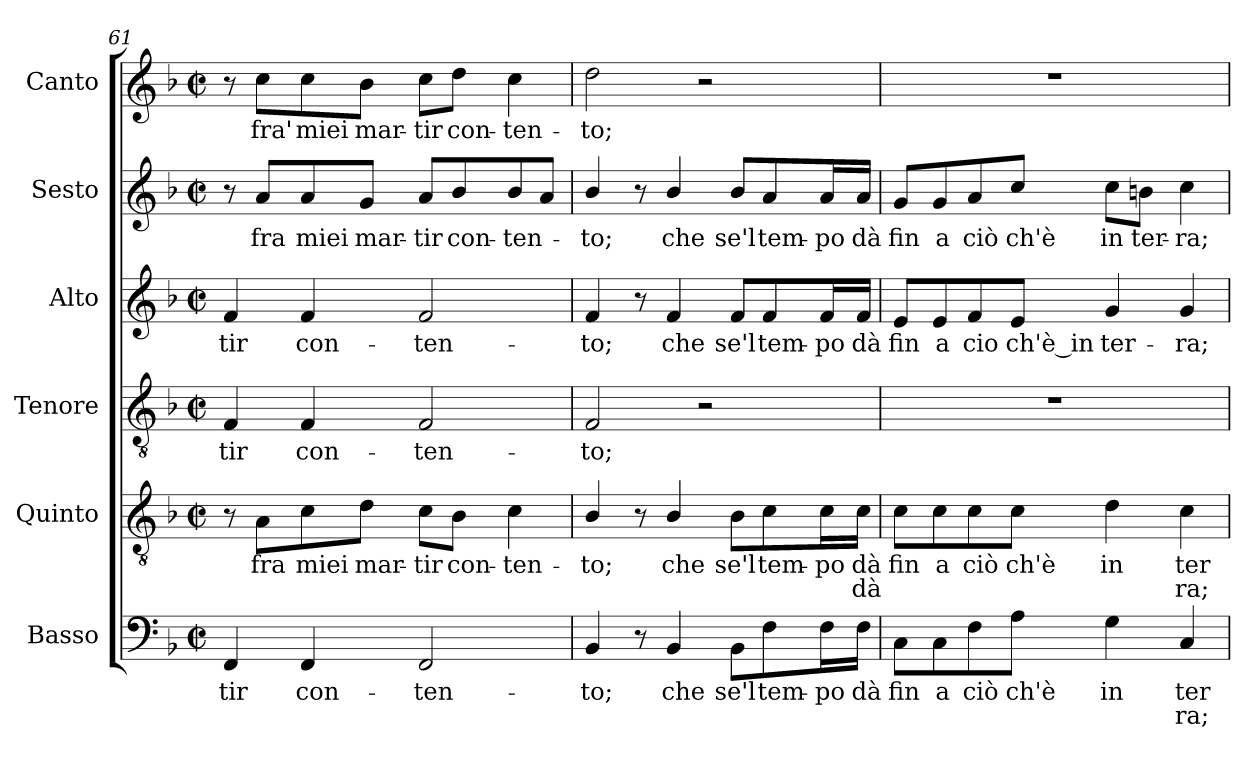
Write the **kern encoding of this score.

**kern	**text	**text	**kern	**text	**text	**kern	**text	**kern	**text	**kern	**text	**kern	**text
*part6	*part6	*part6	*part5	*part5	*part5	*part4	*part4	*part3	*part3	*part2	*part2	*part1	*part1
*staff6	*staff6	*staff6	*staff5	*staff5	*staff5	*staff4	*staff4	*staff3	*staff3	*staff2	*staff2	*staff1	*staff1
*I"Basso	*	*	*I"Quinto	*	*	*I"Tenore	*	*I"Alto	*	*I"Sesto	*	*I"Canto	*
*I'B.	*	*	*I'T.	*	*	*I'T.	*	*I'A.	*	*I'S.	*	*	*
*clefF4	*	*	*clefGv2	*	*	*clefGv2	*	*clefG2	*	*clefG2	*	*clefG2	*
*	*	*	*ITrd7c12	*	*	*ITrd7c12	*	*	*	*	*	*	*
*k[b-]	*	*	*k[b-]	*	*	*k[b-]	*	*k[b-]	*	*k[b-]	*	*k[b-]	*
*F:	*	*	*F:	*	*	*F:	*	*F:	*	*F:	*	*F:	*
*M2/2	*	*	*M2/2	*	*	*M2/2	*	*M2/2	*	*M2/2	*	*M2/2	*
*met(c|)	*	*	*met(c|)	*	*	*met(c|)	*	*met(c|)	*	*met(c|)	*	*met(c|)	*
=61	=61	=61	=61	=61	=61	=61	=61	=61	=61	=61	=61	=61	=61
!	!LO:LY:b:color=#000000	!	!	!	!	!	!	!	!	!	!	!	!
!	!	!	!	!	!	!	!LO:LY:b:color=#000000	!	!	!	!	!	!
!	!	!	!	!	!	!	!	!	!LO:LY:b:color=#000000	!	!	!	!
4FFi/	-tir	.	8r	.	.	4FFi/	-tir	4fi/	-tir	8r	.	8r	.
!	!	!	!	!LO:LY:b:color=#000000	!	!	!	!	!	!	!	!	!
!	!	!	!	!	!	!	!	!	!	!	!LO:LY:b:color=#000000	!	!
!	!	!	!	!	!	!	!	!	!	!	!	!	!LO:LY:b:color=#000000
.	.	.	8AAi\L	fra	.	.	.	.	.	8ai/L	fra	8cci\L	fra'
!	!LO:LY:b:color=#000000	!	!	!	!	!	!	!	!	!	!	!	!
!	!	!	!	!LO:LY:b:color=#000000	!	!	!	!	!	!	!	!	!
!	!	!	!	!	!	!	!LO:LY:b:color=#000000	!	!	!	!	!	!
!	!	!	!	!	!	!	!	!	!LO:LY:b:color=#000000	!	!	!	!
!	!	!	!	!	!	!	!	!	!	!	!LO:LY:b:color=#000000	!	!
!	!	!	!	!	!	!	!	!	!	!	!	!	!LO:LY:b:color=#000000
4FFi/	con-	.	8Ci\	miei	.	4FFi/	con-	4fi/	con-	8ai/	miei	8cci\	miei
!	!	!	!	!LO:LY:b:color=#000000	!	!	!	!	!	!	!	!	!
!	!	!	!	!	!	!	!	!	!	!	!LO:LY:b:color=#000000	!	!
!	!	!	!	!	!	!	!	!	!	!	!	!	!LO:LY:b:color=#000000
.	.	.	8Di\J	mar-	.	.	.	.	.	8gi/J	mar-	8b-i\J	mar-
!	!LO:LY:b:color=#000000	!	!	!	!	!	!	!	!	!	!	!	!
!	!	!	!	!LO:LY:b:color=#000000	!	!	!	!	!	!	!	!	!
!	!	!	!	!	!	!	!LO:LY:b:color=#000000	!	!	!	!	!	!
!	!	!	!	!	!	!	!	!	!LO:LY:b:color=#000000	!	!	!	!
!	!	!	!	!	!	!	!	!	!	!	!LO:LY:b:color=#000000	!	!
!	!	!	!	!	!	!	!	!	!	!	!	!	!LO:LY:b:color=#000000
2FFi/	-ten-	.	8Ci\L	-tir	.	2FFi/	-ten-	2fi/	-ten-	8ai/L	-tir	8cci\L	-tir
!	!	!	!	!LO:LY:b:color=#000000	!	!	!	!	!	!	!	!	!
!	!	!	!	!	!	!	!	!	!	!	!LO:LY:b:color=#000000	!	!
!	!	!	!	!	!	!	!	!	!	!	!	!	!LO:LY:b:color=#000000
.	.	.	8BB-i\J	con-	.	.	.	.	.	8b-i/	con-	8ddi\J	con-
!	!	!	!	!LO:LY:b:color=#000000	!	!	!	!	!	!	!	!	!
!	!	!	!	!	!	!	!	!	!	!	!LO:LY:b:color=#000000	!	!
!	!	!	!	!	!	!	!	!	!	!	!	!	!LO:LY:b:color=#000000
.	.	.	4Ci\	-ten-	.	.	.	.	.	8b-i/	-ten-	4cci\	-ten-
.	.	.	.	.	.	.	.	.	.	8ai/J	.	.	.
=62	=62	=62	=62	=62	=62	=62	=62	=62	=62	=62	=62	=62	=62
!	!LO:LY:b:color=#000000	!	!	!	!	!	!	!	!	!	!	!	!
!	!	!	!	!LO:LY:b:color=#000000	!	!	!	!	!	!	!	!	!
!	!	!	!	!	!	!	!LO:LY:b:color=#000000	!	!	!	!	!	!
!	!	!	!	!	!	!	!	!	!LO:LY:b:color=#000000	!	!	!	!
!	!	!	!	!	!	!	!	!	!	!	!LO:LY:b:color=#000000	!	!
!	!	!	!	!	!	!	!	!	!	!	!	!	!LO:LY:b:color=#000000
4BB-i/	-to;	.	4BB-i/	-to;	.	2FFi/	-to;	4fi/	-to;	4b-i/	-to;	2ddi\	-to;
8r	.	.	8r	.	.	.	.	8r	.	8r	.	.	.
!	!LO:LY:b:color=#000000	!	!	!	!	!	!	!	!	!	!	!	!
!	!	!	!	!LO:LY:b:color=#000000	!	!	!	!	!	!	!	!	!
!	!	!	!	!	!	!	!	!	!LO:LY:b:color=#000000	!	!	!	!
!	!	!	!	!	!	!	!	!	!	!	!LO:LY:b:color=#000000	!	!
4BB-i/	che	.	4BB-i/	che	.	.	.	4fi/	che	4b-i/	che	.	.
.	.	.	.	.	.	2r	.	.	.	.	.	2r	.
!	!LO:LY:b:color=#000000	!	!	!	!	!	!	!	!	!	!	!	!
!	!	!	!	!LO:LY:b:color=#000000	!	!	!	!	!	!	!	!	!
!	!	!	!	!	!	!	!	!	!LO:LY:b:color=#000000	!	!	!	!
!	!	!	!	!	!	!	!	!	!	!	!LO:LY:b:color=#000000	!	!
8BB-i\L	se'l	.	8BB-i\L	se'l	.	.	.	8fi/L	se'l	8b-i/L	se'l	.	.
!	!LO:LY:b:color=#000000	!	!	!	!	!	!	!	!	!	!	!	!
!	!	!	!	!LO:LY:b:color=#000000	!	!	!	!	!	!	!	!	!
!	!	!	!	!	!	!	!	!	!LO:LY:b:color=#000000	!	!	!	!
!	!	!	!	!	!	!	!	!	!	!	!LO:LY:b:color=#000000	!	!
8Fi\	tem-	.	8Ci\	tem-	.	.	.	8fi/	tem-	8ai/	tem-	.	.
!	!LO:LY:b:color=#000000	!	!	!	!	!	!	!	!	!	!	!	!
!	!	!	!	!LO:LY:b:color=#000000	!	!	!	!	!	!	!	!	!
!	!	!	!	!	!	!	!	!	!LO:LY:b:color=#000000	!	!	!	!
!	!	!	!	!	!	!	!	!	!	!	!LO:LY:b:color=#000000	!	!
16Fi\L	-po	.	16Ci\L	-po	.	.	.	16fi/L	-po	16ai/L	-po	.	.
!	!LO:LY:b:color=#000000	!	!	!	!	!	!	!	!	!	!	!	!
!	!	!	!	!LO:LY:b:color=#000000	!LO:LY:b:color=#000000	!	!	!	!	!	!	!	!
!	!	!	!	!	!	!	!	!	!LO:LY:b:color=#000000	!	!	!	!
!	!	!	!	!	!	!	!	!	!	!	!LO:LY:b:color=#000000	!	!
16Fi\JJ	dà	.	16Ci\JJ	dà	dà	.	.	16fi/JJ	dà	16ai/JJ	dà	.	.
=63	=63	=63	=63	=63	=63	=63	=63	=63	=63	=63	=63	=63	=63
!	!LO:LY:b:color=#000000	!	!	!	!	!	!	!	!	!	!	!	!
!	!	!	!	!LO:LY:b:color=#000000	!	!	!	!	!	!	!	!	!
!	!	!	!	!	!	!	!	!	!LO:LY:b:color=#000000	!	!	!	!
!	!	!	!	!	!	!	!	!	!	!	!LO:LY:b:color=#000000	!	!
8Ci\L	fin	.	8Ci\L	fin	.	1r	.	8ei/L	fin	8gi/L	fin	1r	.
!	!LO:LY:b:color=#000000	!	!	!	!	!	!	!	!	!	!	!	!
!	!	!	!	!LO:LY:b:color=#000000	!	!	!	!	!	!	!	!	!
!	!	!	!	!	!	!	!	!	!LO:LY:b:color=#000000	!	!	!	!
!	!	!	!	!	!	!	!	!	!	!	!LO:LY:b:color=#000000	!	!
8Ci\	a	.	8Ci\	a	.	.	.	8ei/	a	8gi/	a	.	.
!	!LO:LY:b:color=#000000	!	!	!	!	!	!	!	!	!	!	!	!
!	!	!	!	!LO:LY:b:color=#000000	!	!	!	!	!	!	!	!	!
!	!	!	!	!	!	!	!	!	!LO:LY:b:color=#000000	!	!	!	!
!	!	!	!	!	!	!	!	!	!	!	!LO:LY:b:color=#000000	!	!
8Fi\	ciò	.	8Ci\	ciò	.	.	.	8fi/	cio	8ai/	ciò	.	.
!	!LO:LY:b:color=#000000	!	!	!	!	!	!	!	!	!	!	!	!
!	!	!	!	!LO:LY:b:color=#000000	!	!	!	!	!	!	!	!	!
!	!	!	!	!	!	!	!	!	!LO:LY:b:color=#000000	!	!	!	!
!	!	!	!	!	!	!	!	!	!	!	!LO:LY:b:color=#000000	!	!
8Ai\J	ch'è	.	8Ci\J	ch'è	.	.	.	8ei/J	ch'è_in	8cci/J	ch'è	.	.
!	!LO:LY:b:color=#000000	!	!	!	!	!	!	!	!	!	!	!	!
!	!	!	!	!LO:LY:b:color=#000000	!	!	!	!	!	!	!	!	!
!	!	!	!	!	!	!	!	!	!LO:LY:b:color=#000000	!	!	!	!
!	!	!	!	!	!	!	!	!	!	!	!LO:LY:b:color=#000000	!	!
4Gi\	in	.	4Di\	in	.	.	.	4gi/	ter-	8cci\L	in	.	.
!	!	!	!	!	!	!	!	!	!	!	!LO:LY:b:color=#000000	!	!
.	.	.	.	.	.	.	.	.	.	8bni\J	ter-	.	.
!	!LO:LY:b:color=#000000	!LO:LY:b:color=#000000	!	!	!	!	!	!	!	!	!	!	!
!	!	!	!	!LO:LY:b:color=#000000	!LO:LY:b:color=#000000	!	!	!	!	!	!	!	!
!	!	!	!	!	!	!	!	!	!LO:LY:b:color=#000000	!	!	!	!
!	!	!	!	!	!	!	!	!	!	!	!LO:LY:b:color=#000000	!	!
4Ci/	ter-	-ra;	4Ci\	ter-	-ra;	.	.	4gi/	-ra;	4cci\	-ra;	.	.
=	=	=	=	=	=	=	=	=	=	=	=	=	=
*-	*-	*-	*-	*-	*-	*-	*-	*-	*-	*-	*-	*-	*-
